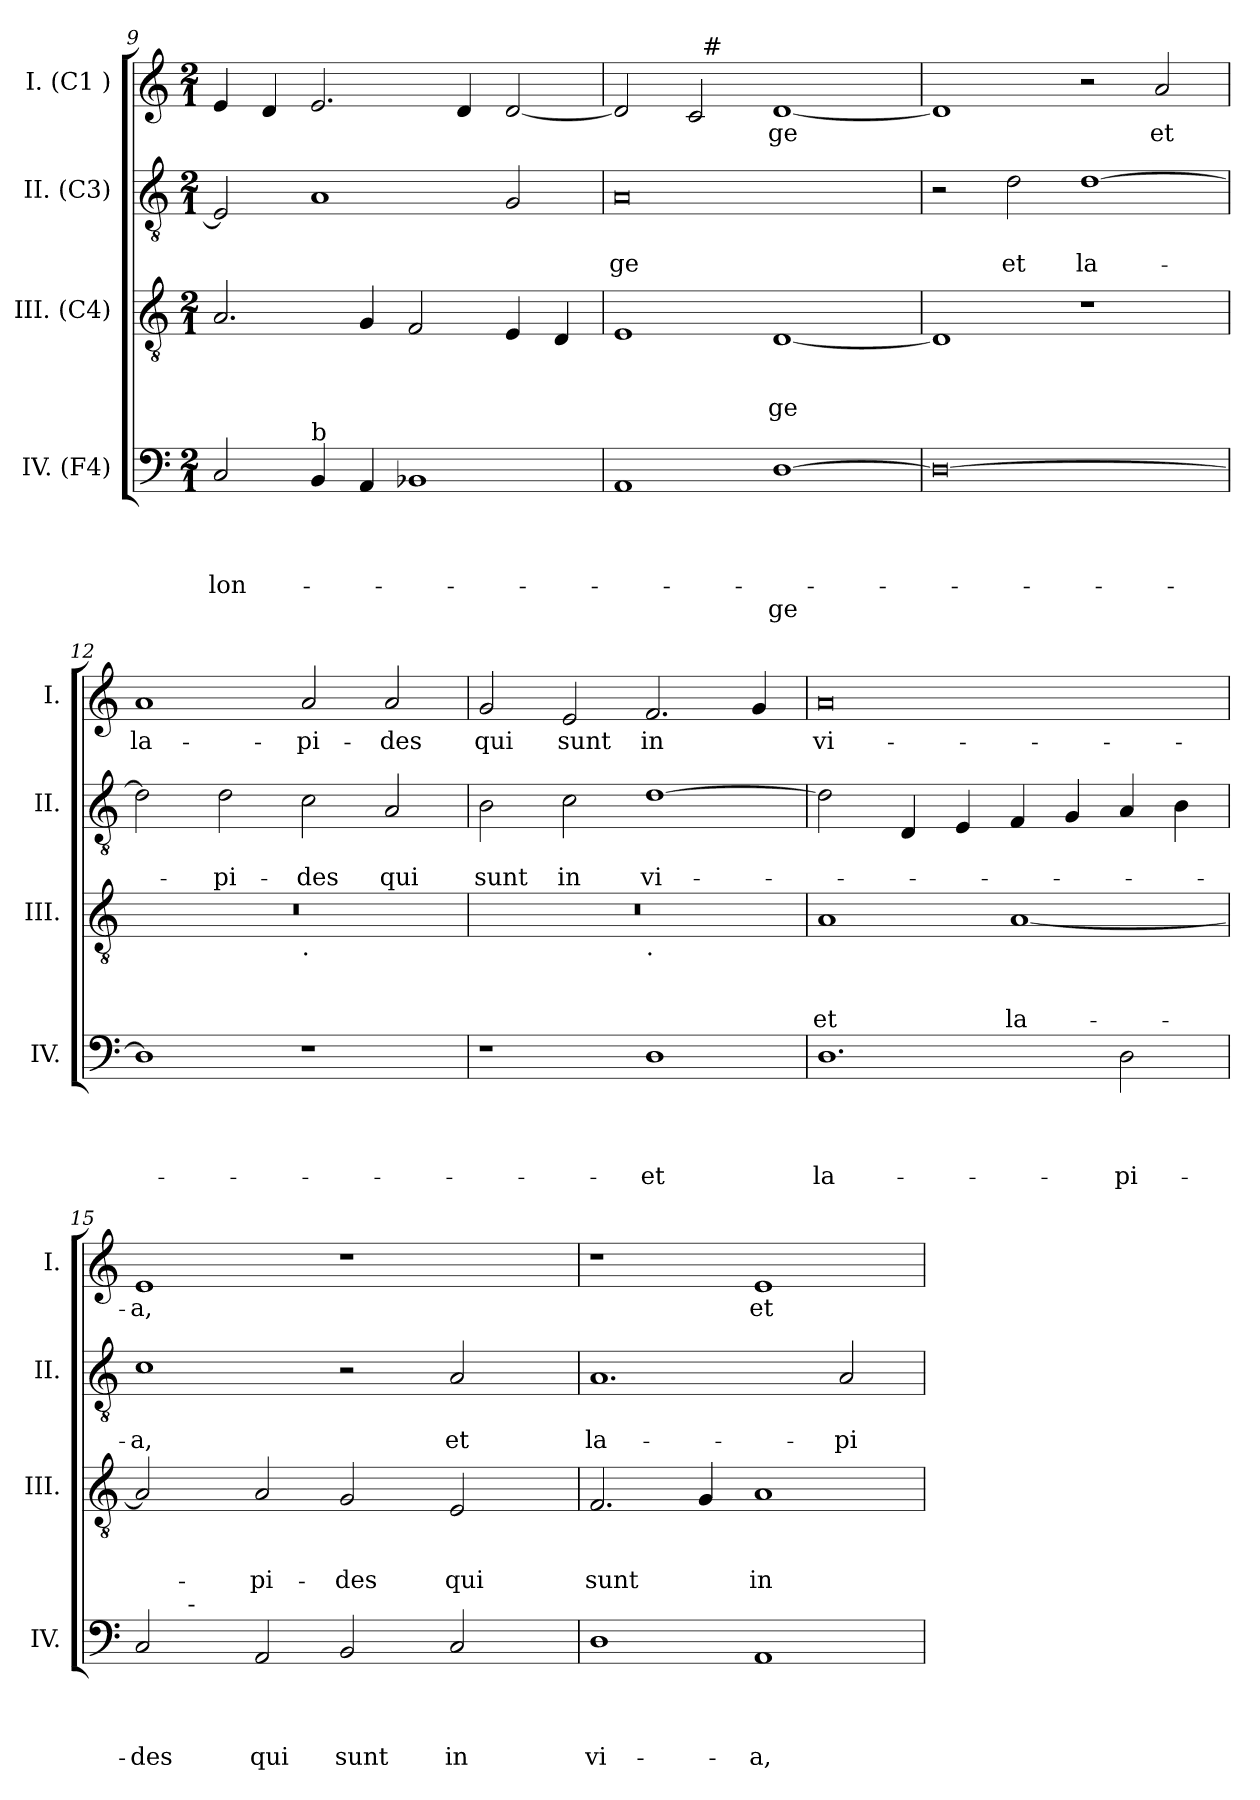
**kern	**text	**text	**text	**text	**text	**kern	**text	**text	**text	**kern	**text	**text	**kern	**text
*part4	*part4	*part4	*part4	*part4	*part4	*part3	*part3	*part3	*part3	*part2	*part2	*part2	*part1	*part1
*staff4	*staff4	*staff4	*staff4	*staff4	*staff4	*staff3	*staff3	*staff3	*staff3	*staff2	*staff2	*staff2	*staff1	*staff1
*I"IV. (F4)	*	*	*	*	*	*I"III. (C4)	*	*	*	*I"II. (C3)	*	*	*I"I. (C1 )	*
*I'IV.	*	*	*	*	*	*I'III.	*	*	*	*I'II.	*	*	*I'I.	*
*clefF4	*	*	*	*	*	*clefGv2	*	*	*	*clefGv2	*	*	*clefG2	*
*k[]	*	*	*	*	*	*k[]	*	*	*	*k[]	*	*	*k[]	*
*C:	*	*	*	*	*	*C:	*	*	*	*C:	*	*	*C:	*
*M2/1	*	*	*	*	*	*M2/1	*	*	*	*M2/1	*	*	*M2/1	*
=9	=9	=9	=9	=9	=9	=9	=9	=9	=9	=9	=9	=9	=9	=9
!	!	!	!	!LO:LY:b	!	!	!	!	!	!	!	!	!	!
2C/	.	.	.	lon-	.	2.A/	.	.	.	2E/]	.	.	4e/	.
.	.	.	.	.	.	.	.	.	.	.	.	.	4d/	.
!LO:TX:a:t=b	!	!	!	!	!	!	!	!	!	!	!	!	!	!
4BB/	.	.	.	.	.	.	.	.	.	1A	.	.	2.e/	.
4AA/	.	.	.	.	.	4G/	.	.	.	.	.	.	.	.
1BB-X	.	.	.	.	.	2F/	.	.	.	.	.	.	.	.
.	.	.	.	.	.	.	.	.	.	.	.	.	4d/	.
.	.	.	.	.	.	4E/	.	.	.	2G/	.	.	[<2d/	.
.	.	.	.	.	.	4D/	.	.	.	.	.	.	.	.
!!LO:LB:g=z
=10	=10	=10	=10	=10	=10	=10	=10	=10	=10	=10	=10	=10	=10	=10
!	!	!	!	!	!	!	!	!	!	!	!	!LO:LY:b:rj	!	!
*	*	*	*	*	*	*	*	*	*	*	*	*	*^	*
1AA	.	.	.	.	.	1E	.	.	.	0A	.	-ge	2d/]	2ryy	.
.	.	.	.	.	.	.	.	.	.	.	.	.	2c/	32ryy	.
!	!	!	!	!	!	!	!	!	!	!	!	!	!	!LO:TX:a:t=#	!
.	.	.	.	.	.	.	.	.	.	.	.	.	.	1ryy	.
!	!	!	!	!	!LO:LY:b	!	!	!	!LO:LY:b	!	!	!	!	!	!LO:LY:b
[>1D	.	.	.	.	ge	[<1D	.	.	-ge	.	.	.	[<1d	.	-ge
.	.	.	.	.	.	.	.	.	.	.	.	.	.	4...ryy	.
*	*	*	*	*	*	*	*	*	*	*	*	*	*v	*v	*
=11	=11	=11	=11	=11	=11	=11	=11	=11	=11	=11	=11	=11	=11	=11
0D_	.	.	.	.	.	1D]	.	.	.	2r	.	.	1d]	.
!	!	!	!	!	!	!	!	!	!	!	!	!LO:LY:b	!	!
.	.	.	.	.	.	.	.	.	.	2d\	.	et	.	.
!	!	!	!	!	!	!	!	!	!	!	!	!LO:LY:b	!	!
.	.	.	.	.	.	1r	.	.	.	[>1d	.	la-	2r	.
!	!	!	!	!	!	!	!	!	!	!	!	!	!	!LO:LY:b
.	.	.	.	.	.	.	.	.	.	.	.	.	2a/	et
=12	=12	=12	=12	=12	=12	=12	=12	=12	=12	=12	=12	=12	=12	=12
!	!	!	!	!	!	!	!	!	!	!	!	!	!	!LO:LY:b
*	*	*	*	*	*	*^	*	*	*	*	*	*	*	*
1D]	.	.	.	.	.	0r	1ryy	.	.	.	2d\]	.	.	1a	la-
!	!	!	!	!	!	!	!	!	!	!	!	!	!LO:LY:b	!	!
.	.	.	.	.	.	.	.	.	.	.	2d\	.	-pi-	.	.
!	!	!	!	!	!	!	!LO:TX:b:t=.	!	!	!	!	!	!	!	!
!	!	!	!	!	!	!	!	!	!	!	!	!	!LO:LY:b	!	!LO:LY:b
1r	.	.	.	.	.	.	1ryy	.	.	.	2c\	.	-des	2a/	-pi-
!	!	!	!	!	!	!	!	!	!	!	!	!	!LO:LY:b	!	!LO:LY:b
.	.	.	.	.	.	.	.	.	.	.	2A/	.	qui	2a/	-des
=13	=13	=13	=13	=13	=13	=13	=13	=13	=13	=13	=13	=13	=13	=13	=13
!	!	!	!	!	!	!	!	!	!	!	!	!	!LO:LY:b	!	!LO:LY:b
1r	.	.	.	.	.	0r	1ryy	.	.	.	2B\	.	sunt	2g/	qui
!	!	!	!	!	!	!	!	!	!	!	!	!	!LO:LY:b	!	!LO:LY:b
.	.	.	.	.	.	.	.	.	.	.	2c\	.	in	2e/	sunt
!	!	!	!	!	!	!	!LO:TX:b:t=.	!	!	!	!	!	!	!	!
!	!	!	!	!LO:LY:b	!	!	!	!	!	!	!	!	!LO:LY:b	!	!LO:LY:b
1D	.	.	.	-et	.	.	1ryy	.	.	.	[>1d	.	vi-	2.f/	in
.	.	.	.	.	.	.	.	.	.	.	.	.	.	4g/	.
=14	=14	=14	=14	=14	=14	=14	=14	=14	=14	=14	=14	=14	=14	=14	=14
!	!	!	!	!LO:LY:b	!	!	!	!	!	!LO:LY:b	!	!	!	!	!LO:LY:b:rj
*	*	*	*	*	*	*v	*v	*	*	*	*	*	*	*	*
1.D	.	.	.	la-	.	1A	.	.	et	2d\]	.	.	0a	vi-
.	.	.	.	.	.	.	.	.	.	4D/	.	.	.	.
.	.	.	.	.	.	.	.	.	.	4E/	.	.	.	.
!	!	!	!	!	!	!	!	!	!LO:LY:b	!	!	!	!	!
.	.	.	.	.	.	[<1A	.	.	la-	4F/	.	.	.	.
.	.	.	.	.	.	.	.	.	.	4G/	.	.	.	.
!	!	!	!	!LO:LY:b	!	!	!	!	!	!	!	!	!	!
2D\	.	.	.	-pi-	.	.	.	.	.	4A/	.	.	.	.
.	.	.	.	.	.	.	.	.	.	4B\	.	.	.	.
!!LO:LB:g=z
=15	=15	=15	=15	=15	=15	=15	=15	=15	=15	=15	=15	=15	=15	=15
!	!	!	!	!LO:LY:b	!	!	!	!	!	!	!	!LO:LY:b	!	!LO:LY:b
*^	*	*	*	*	*	*	*	*	*	*	*	*	*	*
2C/	8ryy	.	.	.	-des	.	2A/]	.	.	.	1c	.	-a,	1e	-a,
.	32ryy	.	.	.	.	.	.	.	.	.	.	.	.	.	.
!	!LO:TX:a:t=-	!	!	!	!	!	!	!	!	!	!	!	!	!	!
.	1ryy	.	.	.	.	.	.	.	.	.	.	.	.	.	.
!	!	!	!	!	!LO:LY:b	!	!	!	!	!LO:LY:b	!	!	!	!	!
2AA/	.	.	.	.	qui	.	2A/	.	.	-pi-	.	.	.	.	.
!	!	!	!	!	!LO:LY:b	!	!	!	!	!LO:LY:b	!	!	!	!	!
2BB/	.	.	.	.	sunt	.	2G/	.	.	-des	2r	.	.	1r	.
.	2ryy	.	.	.	.	.	.	.	.	.	.	.	.	.	.
!	!	!	!	!	!LO:LY:b	!	!	!	!	!LO:LY:b	!	!	!LO:LY:b	!	!
2C/	.	.	.	.	in	.	2E/	.	.	qui	2A/	.	et	.	.
.	4ryy	.	.	.	.	.	.	.	.	.	.	.	.	.	.
.	16.ryy	.	.	.	.	.	.	.	.	.	.	.	.	.	.
=16	=16	=16	=16	=16	=16	=16	=16	=16	=16	=16	=16	=16	=16	=16	=16
!	!	!	!	!	!LO:LY:b	!	!	!	!	!LO:LY:b	!	!	!LO:LY:b	!	!
*v	*v	*	*	*	*	*	*	*	*	*	*	*	*	*	*
1D	.	.	.	vi-	.	2.F/	.	.	sunt	1.A	.	la-	1r	.
.	.	.	.	.	.	4G/	.	.	.	.	.	.	.	.
!	!	!	!	!LO:LY:b	!	!	!	!	!LO:LY:b	!	!	!	!	!LO:LY:b
1AA	.	.	.	-a,	.	1A	.	.	in	.	.	.	1e	et
!	!	!	!	!	!	!	!	!	!	!	!	!LO:LY:b	!	!
.	.	.	.	.	.	.	.	.	.	2A/	.	-pi-	.	.
=	=	=	=	=	=	=	=	=	=	=	=	=	=	=
*-	*-	*-	*-	*-	*-	*-	*-	*-	*-	*-	*-	*-	*-	*-
